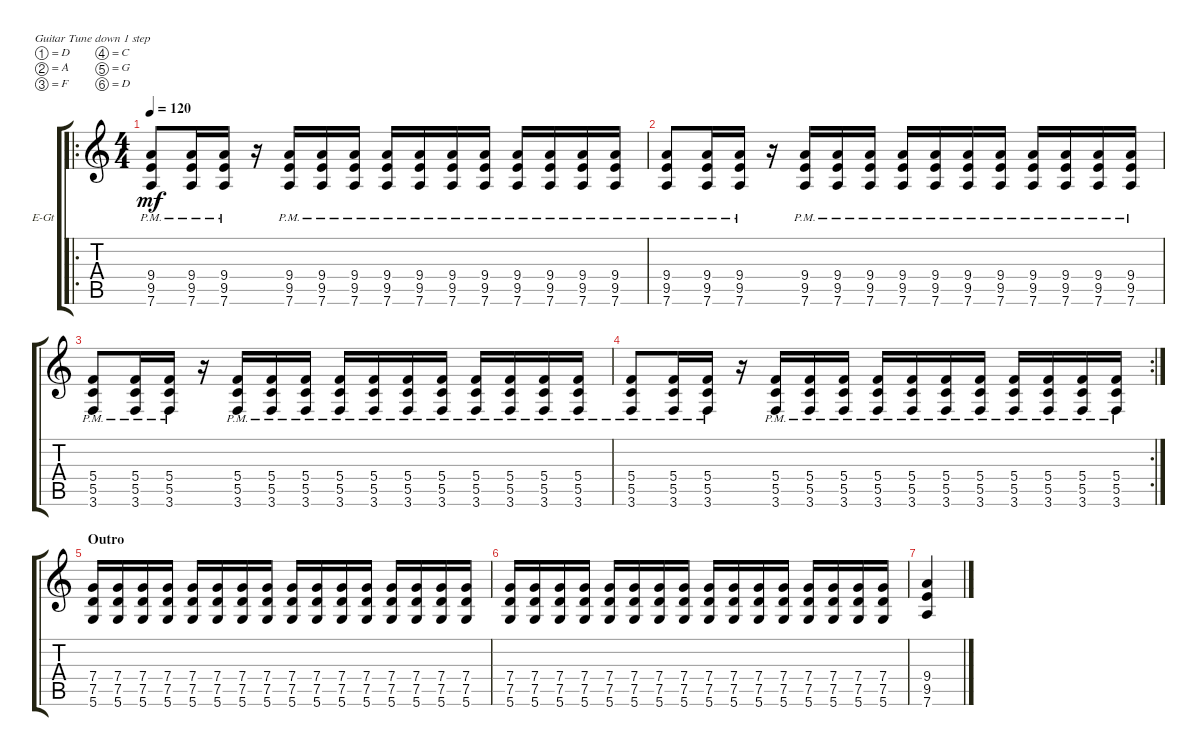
\defaultSystemsLayout 4
\bracketExtendMode groupsimilarinstruments
\firstSystemTrackNameOrientation horizontal
\otherSystemsTrackNameOrientation horizontal
\track ("Michael Poulsen" "E-Gt") {instrument distortionguitar}
\staff {score tabs}
\tuning (D4 A3 F3 C3 G2 D2)
\ro
\ts (4 4)
\tempo 120
\clef g2
\ks c
(7.6{pm} 9.5{pm} 9.4{pm}).8{dy mf} (9.4{pm} 9.5{pm} 7.6{pm}).16 (7.6{pm} 9.5{pm} 9.4{pm}).16 r.16 (7.6{pm} 9.4{pm} 9.5{pm}).16 (7.6{pm} 9.4{pm} 9.5{pm}).16 (7.6{pm} 9.4{pm} 9.5{pm}).16 (7.6{pm} 9.4{pm} 9.5{pm}).16 (7.6{pm} 9.4{pm} 9.5{pm}).16 (7.6{pm} 9.4{pm} 9.5{pm}).16 (7.6{pm} 9.4{pm} 9.5{pm}).16 (7.6{pm} 9.4{pm} 9.5{pm}).16 (7.6{pm} 9.4{pm} 9.5{pm}).16 (7.6{pm} 9.4{pm} 9.5{pm}).16 (7.6{pm} 9.5{pm} 9.4{pm}).16 |
(7.6{pm} 9.5{pm} 9.4{pm}).8 (9.4{pm} 9.5{pm} 7.6{pm}).16 (7.6{pm} 9.5{pm} 9.4{pm}).16 r.16 (7.6{pm} 9.4{pm} 9.5{pm}).16 (7.6{pm} 9.4{pm} 9.5{pm}).16 (7.6{pm} 9.4{pm} 9.5{pm}).16 (7.6{pm} 9.4{pm} 9.5{pm}).16 (7.6{pm} 9.4{pm} 9.5{pm}).16 (7.6{pm} 9.4{pm} 9.5{pm}).16 (7.6{pm} 9.4{pm} 9.5{pm}).16 (7.6{pm} 9.4{pm} 9.5{pm}).16 (7.6{pm} 9.4{pm} 9.5{pm}).16 (7.6{pm} 9.4{pm} 9.5{pm}).16 (7.6{pm} 9.5{pm} 9.4{pm}).16 |
(3.6{pm} 5.5{pm} 5.4{pm}).8 (5.4{pm} 5.5{pm} 3.6{pm}).16 (3.6{pm} 5.5{pm} 5.4{pm}).16 r.16 (3.6{pm} 5.4{pm} 5.5{pm}).16 (3.6{pm} 5.4{pm} 5.5{pm}).16 (3.6{pm} 5.4{pm} 5.5{pm}).16 (3.6{pm} 5.4{pm} 5.5{pm}).16 (3.6{pm} 5.4{pm} 5.5{pm}).16 (3.6{pm} 5.4{pm} 5.5{pm}).16 (3.6{pm} 5.4{pm} 5.5{pm}).16 (3.6{pm} 5.4{pm} 5.5{pm}).16 (3.6{pm} 5.4{pm} 5.5{pm}).16 (3.6{pm} 5.4{pm} 5.5{pm}).16 (3.6{pm} 5.5{pm} 5.4{pm}).16 |
\rc 2
(3.6{pm} 5.5{pm} 5.4{pm}).8 (5.4{pm} 5.5{pm} 3.6{pm}).16 (3.6{pm} 5.5{pm} 5.4{pm}).16 r.16 (3.6{pm} 5.4{pm} 5.5{pm}).16 (3.6{pm} 5.4{pm} 5.5{pm}).16 (3.6{pm} 5.4{pm} 5.5{pm}).16 (3.6{pm} 5.4{pm} 5.5{pm}).16 (3.6{pm} 5.4{pm} 5.5{pm}).16 (3.6{pm} 5.4{pm} 5.5{pm}).16 (3.6{pm} 5.4{pm} 5.5{pm}).16 (3.6{pm} 5.4{pm} 5.5{pm}).16 (3.6{pm} 5.4{pm} 5.5{pm}).16 (3.6{pm} 5.4{pm} 5.5{pm}).16 (3.6{pm} 5.5{pm} 5.4{pm}).16 |
\section ("" "Outro")
(5.6 7.5 7.4).16 (5.6 7.5 7.4).16 (5.6 7.5 7.4).16 (5.6 7.5 7.4).16 (5.6 7.5 7.4).16 (5.6 7.5 7.4).16 (5.6 7.5 7.4).16 (5.6 7.5 7.4).16 (5.6 7.5 7.4).16 (5.6 7.5 7.4).16 (5.6 7.5 7.4).16 (5.6 7.5 7.4).16 (5.6 7.5 7.4).16 (5.6 7.5 7.4).16 (5.6 7.5 7.4).16 (5.6 7.5 7.4).16 |
(5.6 7.5 7.4).16 (5.6 7.5 7.4).16 (5.6 7.5 7.4).16 (5.6 7.5 7.4).16 (5.6 7.5 7.4).16 (5.6 7.5 7.4).16 (5.6 7.5 7.4).16 (5.6 7.5 7.4).16 (5.6 7.5 7.4).16 (5.6 7.5 7.4).16 (5.6 7.5 7.4).16 (5.6 7.5 7.4).16 (5.6 7.5 7.4).16 (5.6 7.5 7.4).16 (5.6 7.5 7.4).16 (5.6 7.4 7.5).16 |
(7.6 9.5 9.4).4
